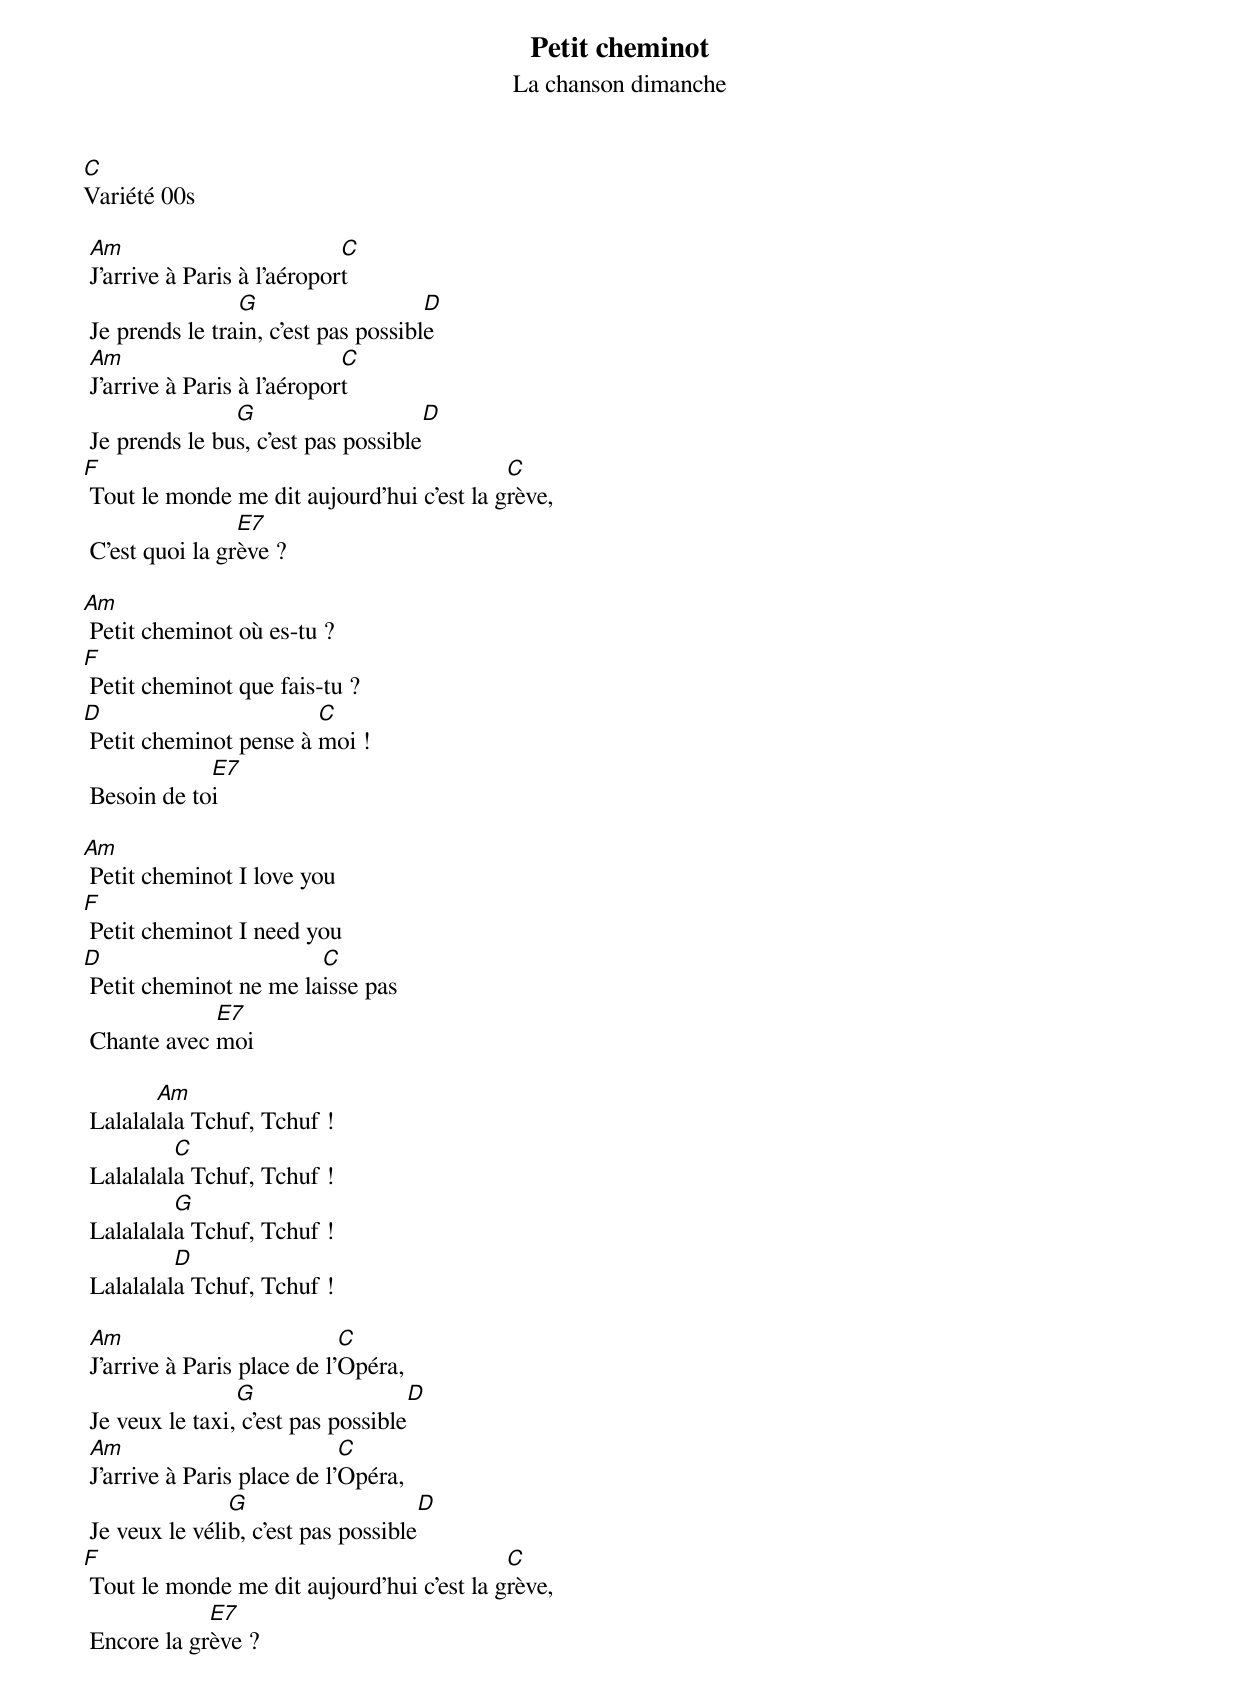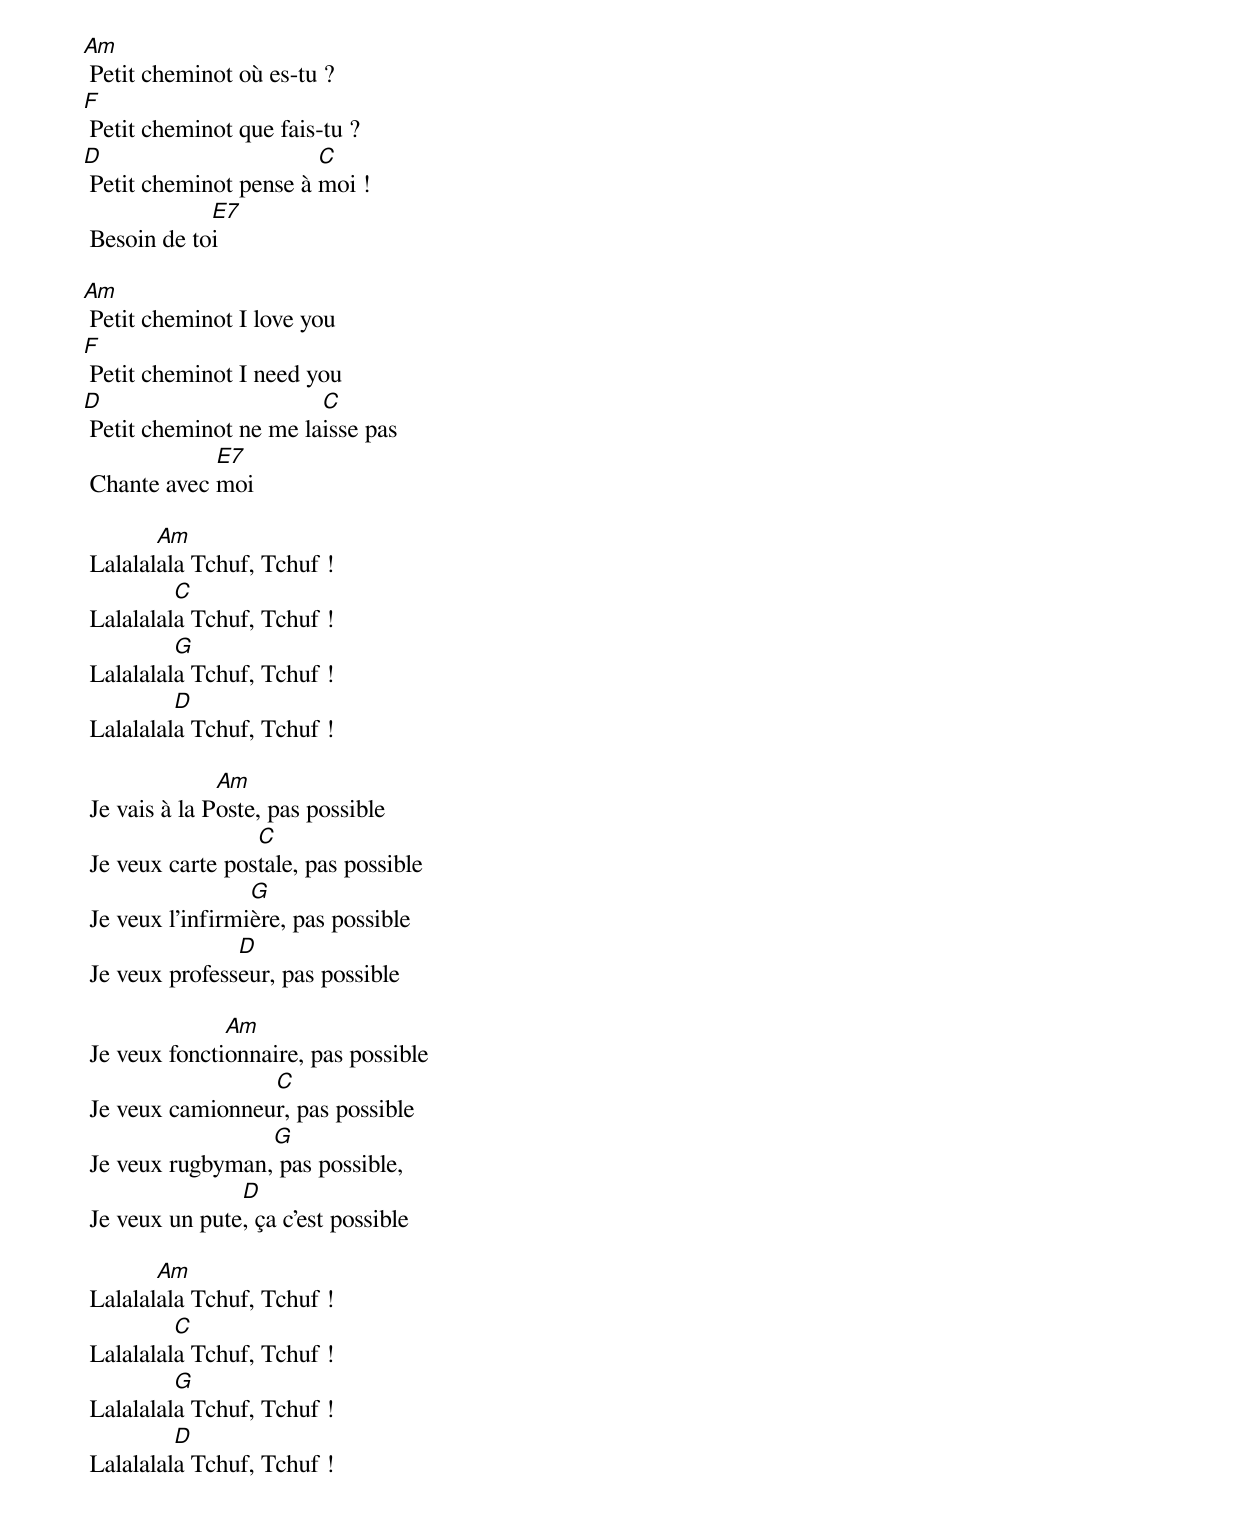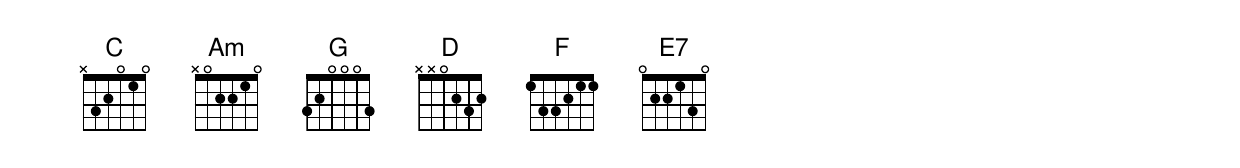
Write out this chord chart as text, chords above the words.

Petit cheminot
La chanson dimanche
C
Variété 00s

 Am                          C
 J'arrive à Paris à l'aéroport
                 G                    D
 Je prends le train, c'est pas possible
 Am                          C
 J'arrive à Paris à l'aéroport
                G                    D
 Je prends le bus, c'est pas possible
F                                           C
 Tout le monde me dit aujourd'hui c'est la grève,
                 E7
 C'est quoi la grève ?

Am
 Petit cheminot où es-tu ?
F
 Petit cheminot que fais-tu ?
D                       C
 Petit cheminot pense à moi !
             E7
 Besoin de toi

Am
 Petit cheminot I love you
F
 Petit cheminot I need you
D                       C
 Petit cheminot ne me laisse pas
             E7
 Chante avec moi

        Am
 Lalalalala Tchuf, Tchuf !
          C
 Lalalalala Tchuf, Tchuf !
          G
 Lalalalala Tchuf, Tchuf !
          D
 Lalalalala Tchuf, Tchuf !

 Am                          C
 J'arrive à Paris place de l'Opéra,
                 G                    D
 Je veux le taxi, c'est pas possible
 Am                          C
 J'arrive à Paris place de l'Opéra,
                G                    D
 Je veux le vélib, c'est pas possible
F                                           C
 Tout le monde me dit aujourd'hui c'est la grève,
             E7
 Encore la grève ?

Am
 Petit cheminot où es-tu ?
F
 Petit cheminot que fais-tu ?
D                       C
 Petit cheminot pense à moi !
             E7
 Besoin de toi

Am
 Petit cheminot I love you
F
 Petit cheminot I need you
D                       C
 Petit cheminot ne me laisse pas
             E7
 Chante avec moi

        Am
 Lalalalala Tchuf, Tchuf !
          C
 Lalalalala Tchuf, Tchuf !
          G
 Lalalalala Tchuf, Tchuf !
          D
 Lalalalala Tchuf, Tchuf !

               Am
 Je vais à la Poste, pas possible
                  C
 Je veux carte postale, pas possible
                  G
 Je veux l'infirmière, pas possible
                D
 Je veux professeur, pas possible

               Am
 Je veux fonctionnaire, pas possible
                  C
 Je veux camionneur, pas possible
                  G
 Je veux rugbyman, pas possible,
                D
 Je veux un pute, ça c'est possible

        Am
 Lalalalala Tchuf, Tchuf !
          C
 Lalalalala Tchuf, Tchuf !
          G
 Lalalalala Tchuf, Tchuf !
          D
 Lalalalala Tchuf, Tchuf !
